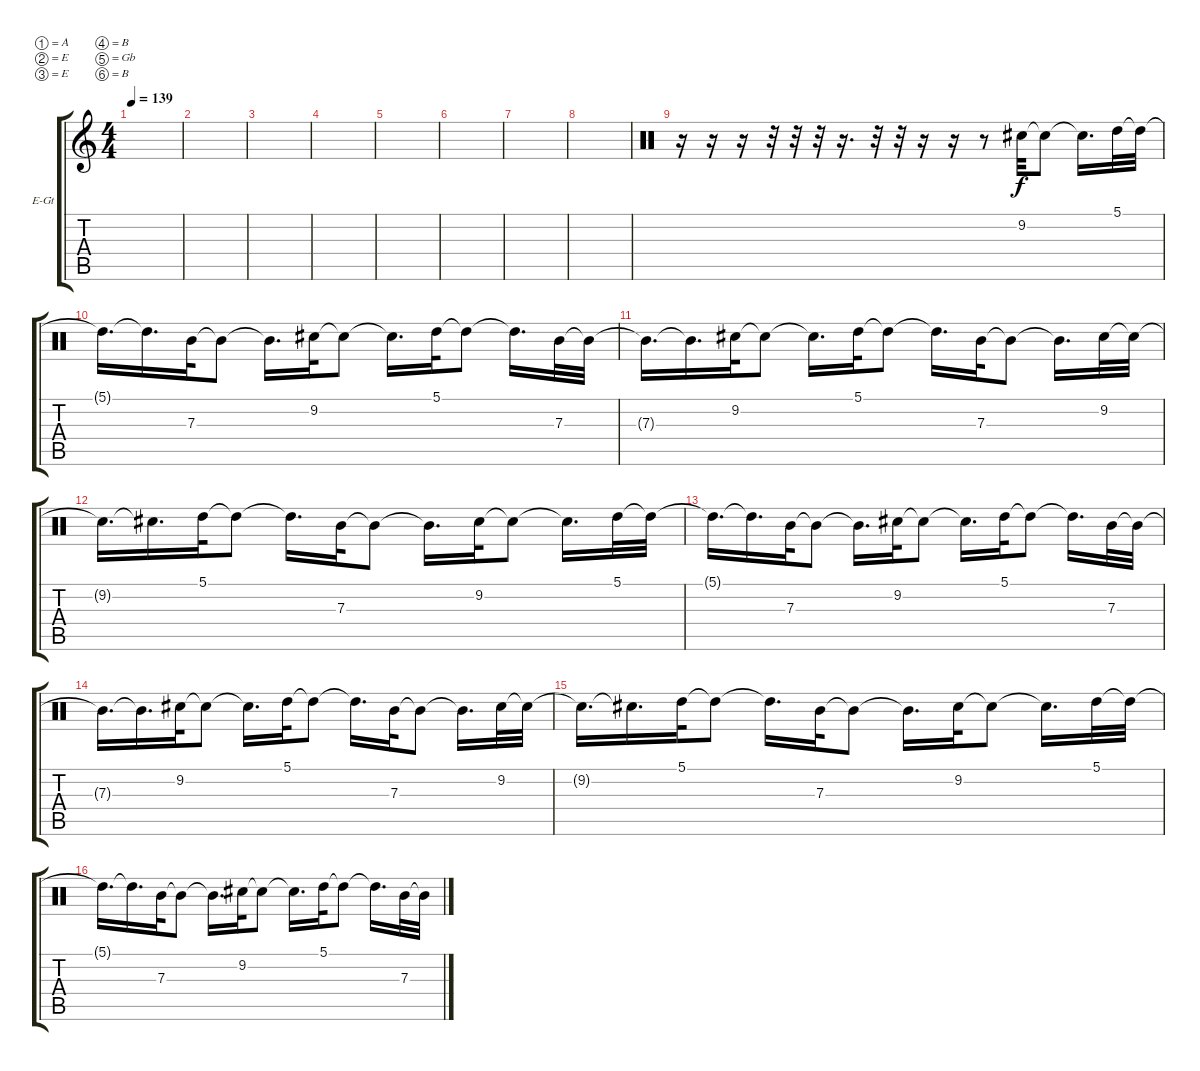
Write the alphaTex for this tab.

\bracketExtendMode groupsimilarinstruments
\firstSystemTrackNameOrientation horizontal
\otherSystemsTrackNameOrientation horizontal
\track ("Danny Lead" "E-Gt") {instrument electricguitarclean}
\staff {score tabs}
\tuning (A3 E3 E3 B2 Gb2 B1)
\ts (4 4)
\tempo 139
\clef g2
\scale
0.333333
\ks c
|
\scale
0.333333 |
\scale
0.333333 |
\scale
0.333333 |
\scale
0.333333 |
\scale
0.333333 |
\scale
0.333333 |
\scale
0.333333 |
\clef neutral
\scale
0.333333 r.16 r.16 r.16 r.32 r.32 r.32 r.16{d} r.32 r.32 r.16 r.16 r.8 9.2.32 9.2{t}.8 9.2{t}.16{d} 5.1.32 5.1{t}.32 |
\scale
0.333333 5.1{t}.16{d} 5.1{t}.16{d} 7.3.32 7.3{t}.8 7.3{t}.16{d} 9.2.32 9.2{t}.8 9.2{t}.16{d} 5.1.32 5.1{t}.8 5.1{t}.16{d} 7.3.32 7.3{t}.32 |
\scale
0.333333 7.3{t}.16{d} 7.3{t}.16{d} 9.2.32 9.2{t}.8 9.2{t}.16{d} 5.1.32 5.1{t}.8 5.1{t}.16{d} 7.3.32 7.3{t}.8 7.3{t}.16{d} 9.2.32 9.2{t}.32 |
\scale
0.333333 9.2{t}.16{d} 9.2{t}.16{d} 5.1.32 5.1{t}.8 5.1{t}.16{d} 7.3.32 7.3{t}.8 7.3{t}.16{d} 9.2.32 9.2{t}.8 9.2{t}.16{d} 5.1.32 5.1{t}.32 |
\scale
0.333333 5.1{t}.16{d} 5.1{t}.16{d} 7.3.32 7.3{t}.8 7.3{t}.16{d} 9.2.32 9.2{t}.8 9.2{t}.16{d} 5.1.32 5.1{t}.8 5.1{t}.16{d} 7.3.32 7.3{t}.32 |
\scale
0.333333 7.3{t}.16{d} 7.3{t}.16{d} 9.2.32 9.2{t}.8 9.2{t}.16{d} 5.1.32 5.1{t}.8 5.1{t}.16{d} 7.3.32 7.3{t}.8 7.3{t}.16{d} 9.2.32 9.2{t}.32 |
\scale
0.333333 9.2{t}.16{d} 9.2{t}.16{d} 5.1.32 5.1{t}.8 5.1{t}.16{d} 7.3.32 7.3{t}.8 7.3{t}.16{d} 9.2.32 9.2{t}.8 9.2{t}.16{d} 5.1.32 5.1{t}.32 |
\scale
0.333333 5.1{t}.16{d} 5.1{t}.16{d} 7.3.32 7.3{t}.8 7.3{t}.16{d} 9.2.32 9.2{t}.8 9.2{t}.16{d} 5.1.32 5.1{t}.8 5.1{t}.16{d} 7.3.32 7.3{t}.32
